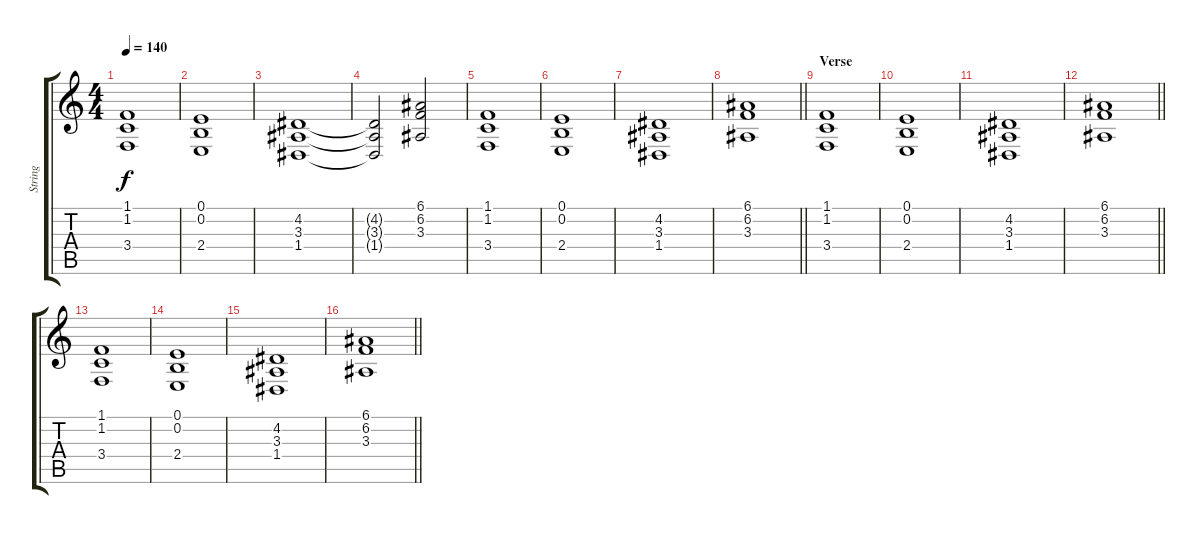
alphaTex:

\track ("String" "String") {instrument stringensemble1}
\staff {score tabs}
\tuning (E4 B3 G3 D3 A2 D2) {hide}
\ts (4 4)
\tempo 140
\clef g2
\ks c
(1.1 1.2 3.4).1{dy f} |
(0.1 0.2 2.4).1 |
(4.2 3.3 1.4).1 |
(4.2{t} 3.3{t} 1.4{t}).2 (6.1 6.2 3.3).2 |
(1.1 1.2 3.4).1 |
(0.1 0.2 2.4).1 |
(4.2 3.3 1.4).1 |
\barLineRight lightlight
(6.1 6.2 3.3).1 |
\section ("" "Verse ")
(1.1 1.2 3.4).1 |
(0.1 0.2 2.4).1 |
(4.2 3.3 1.4).1 |
\barLineRight lightlight
(6.1 6.2 3.3).1 |
(1.1 1.2 3.4).1 |
(0.1 0.2 2.4).1 |
(4.2 3.3 1.4).1 |
\barLineRight lightlight
(6.1 6.2 3.3).1
